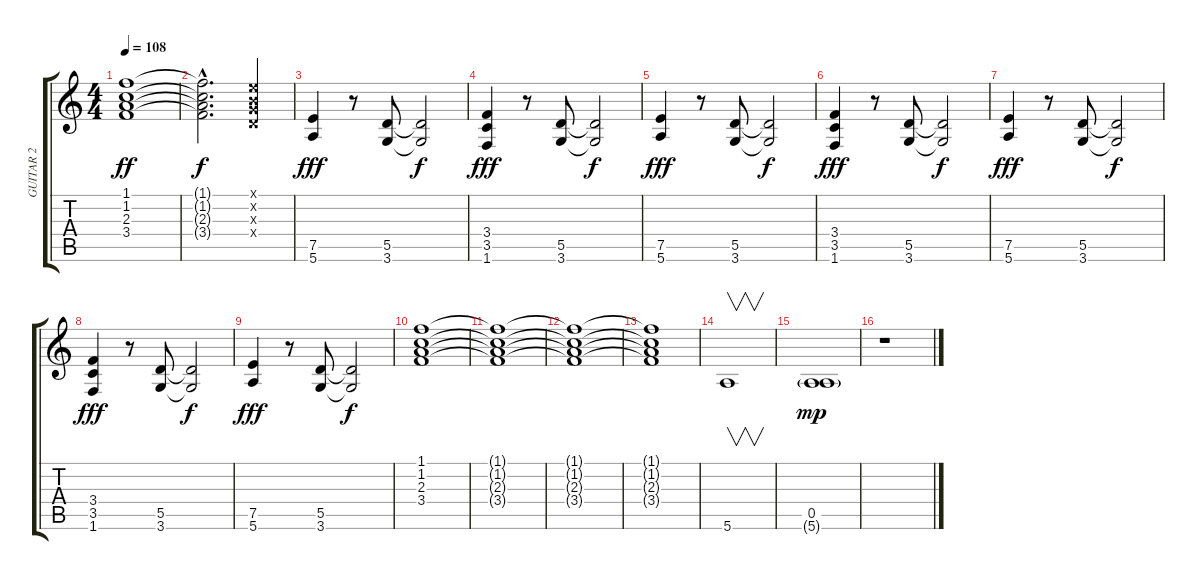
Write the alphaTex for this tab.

\track ("GUITAR 2" "GUITAR 2") {instrument overdrivenguitar}
\staff {score tabs}
\tuning (E4 B3 G3 D3 A2 E2) {hide}
\ts (4 4)
\tempo 108
\clef g2
\ks c
(1.1 1.2 2.3 3.4).1{dy ff} |
(1.1{hac t} 1.2{hac t} 2.3{hac t} 3.4{hac t}).2{d dy f} (0.1{x} 0.2{x} 0.3{x} 0.4{x}).4 |
(7.5 5.6).4{dy fff} r.8 (5.5 3.6).8 (5.5{t} 3.6{t}).2{dy f} |
(3.4 3.5 1.6).4{dy fff} r.8 (5.5 3.6).8 (5.5{t} 3.6{t}).2{dy f} |
(7.5 5.6).4{dy fff} r.8 (5.5 3.6).8 (5.5{t} 3.6{t}).2{dy f} |
(3.4 3.5 1.6).4{dy fff} r.8 (5.5 3.6).8 (5.5{t} 3.6{t}).2{dy f} |
(7.5 5.6).4{dy fff} r.8 (5.5 3.6).8 (5.5{t} 3.6{t}).2{dy f} |
(3.4 3.5 1.6).4{dy fff} r.8 (5.5 3.6).8 (5.5{t} 3.6{t}).2{dy f} |
(7.5 5.6).4{dy fff} r.8 (5.5 3.6).8 (5.5{t} 3.6{t}).2{dy f} |
(1.1 1.2 2.3 3.4).1 |
(1.1{t} 1.2{t} 2.3{t} 3.4{t}).1 |
(1.1{t} 1.2{t} 2.3{t} 3.4{t}).1 |
(1.1{t} 1.2{t} 2.3{t} 3.4{t}).1 |
5.6.1{v volume 12} |
(0.5 5.6{g}).1{dy mp} |
r.1
